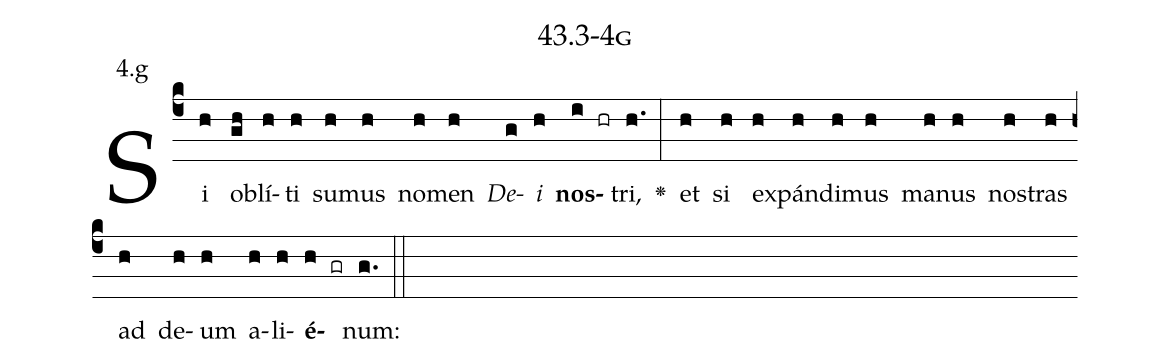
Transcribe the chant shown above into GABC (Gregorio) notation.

name: 43.3-4g;
annotation: 4.g;
%%
(c4)Si(h) ob(gh)lí(h)ti(h) su(h)mus(h) no(h)men(h) <i>De</i>(g)<i>i</i>(h) <b>nos</b>(i hr)tri,(h.) <v>\greheightstar</v>(:) et(h) si(h) ex(h)pán(h)di(h)mus(h) ma(h)nus(h) nos(h)tras(h) ad(h) de(h)um(h) a(h)li(h)<b>é</b>(h gr)num:(g.) (::)


%E(h) u(h) o(h) u(h) a(h) e.(g.) (::)
